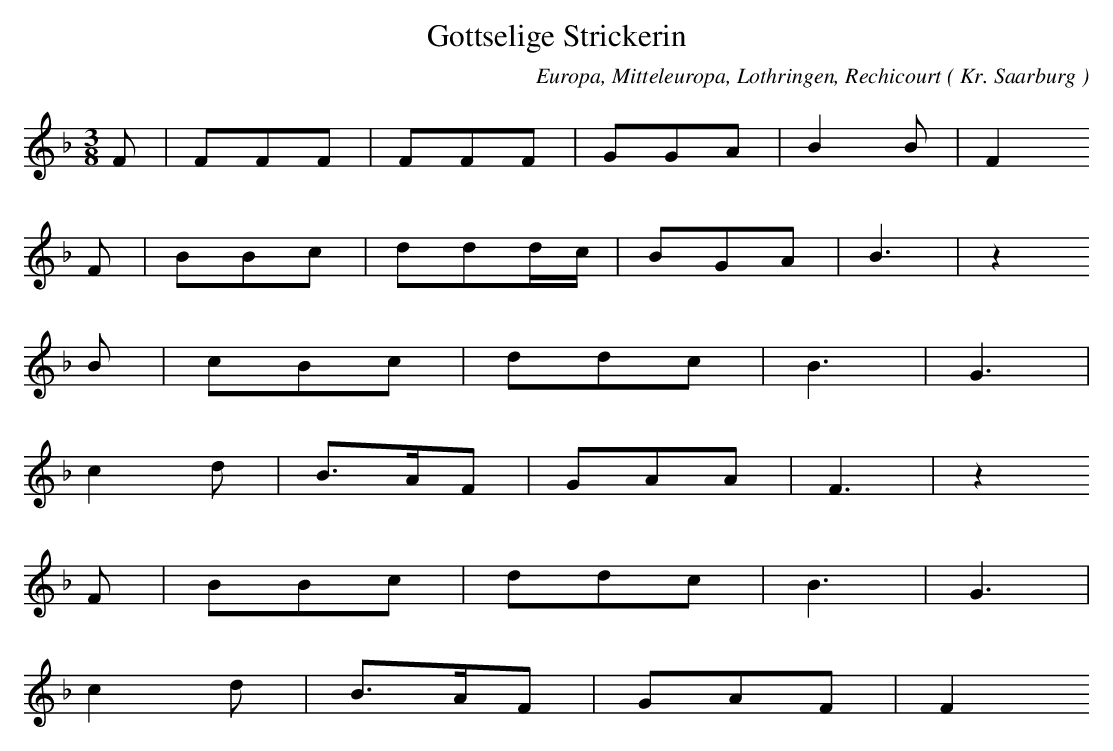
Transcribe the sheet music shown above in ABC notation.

X:1
T: Gottselige Strickerin
O: Europa, Mitteleuropa, Lothringen, Rechicourt ( Kr. Saarburg )
M: 3/8
L: 1/16
K: F
F2 | F2F2F2 | F2F2F2 | G2G2A2 | B4B2 | F4
F2 | B2B2c2 | d2d2dc | B2G2A2 | B6 | z4
B2 | c2B2c2 | d2d2c2 | B6 | G6 |
c4d2 | B3AF2 | G2A2A2 | F6 | z4
F2 | B2B2c2 | d2d2c2 | B6 | G6 |
c4d2 | B3AF2 | G2A2F2 | F4
